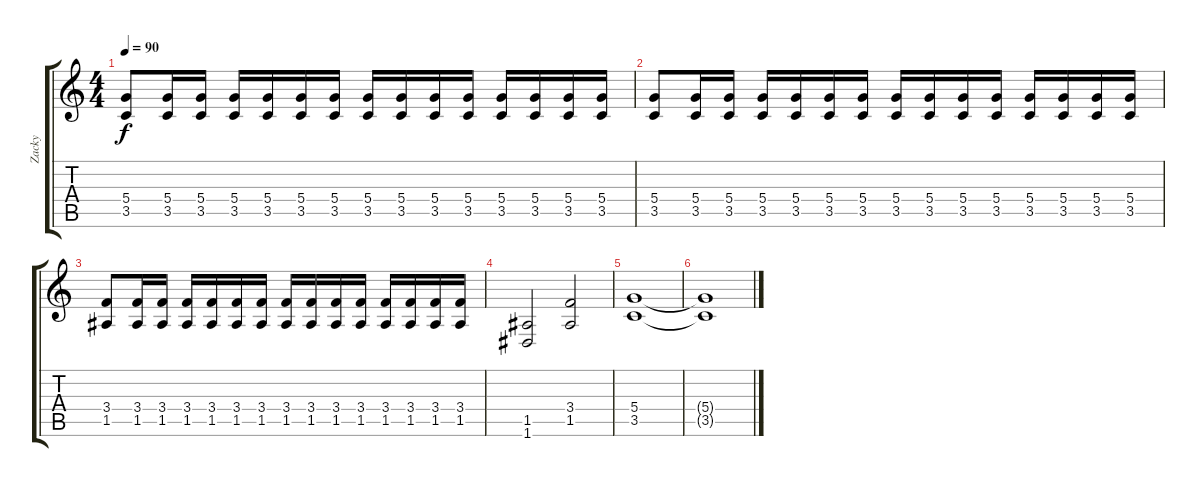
\track ("Zacky" "Zacky") {instrument distortionguitar}
\staff {score tabs}
\tuning (E4 B3 G3 D3 A2 D2) {hide}
\ts (4 4)
\tempo 90
\clef g2
\ks c
(5.4 3.5).8{dy f} (5.4 3.5).16 (5.4 3.5).16 (5.4 3.5).16 (5.4 3.5).16 (5.4 3.5).16 (5.4 3.5).16 (5.4 3.5).16 (5.4 3.5).16 (5.4 3.5).16 (5.4 3.5).16 (5.4 3.5).16 (5.4 3.5).16 (5.4 3.5).16 (5.4 3.5).16 |
(5.4 3.5).8 (5.4 3.5).16 (5.4 3.5).16 (5.4 3.5).16 (5.4 3.5).16 (5.4 3.5).16 (5.4 3.5).16 (5.4 3.5).16 (5.4 3.5).16 (5.4 3.5).16 (5.4 3.5).16 (5.4 3.5).16 (5.4 3.5).16 (5.4 3.5).16 (5.4 3.5).16 |
(3.4 1.5).8 (3.4 1.5).16 (3.4 1.5).16 (3.4 1.5).16 (3.4 1.5).16 (3.4 1.5).16 (3.4 1.5).16 (3.4 1.5).16 (3.4 1.5).16 (3.4 1.5).16 (3.4 1.5).16 (3.4 1.5).16 (3.4 1.5).16 (3.4 1.5).16 (3.4 1.5).16 |
(1.5 1.6).2 (3.4 1.5).2 |
(5.4 3.5).1 |
(5.4{t} 3.5{t}).1
